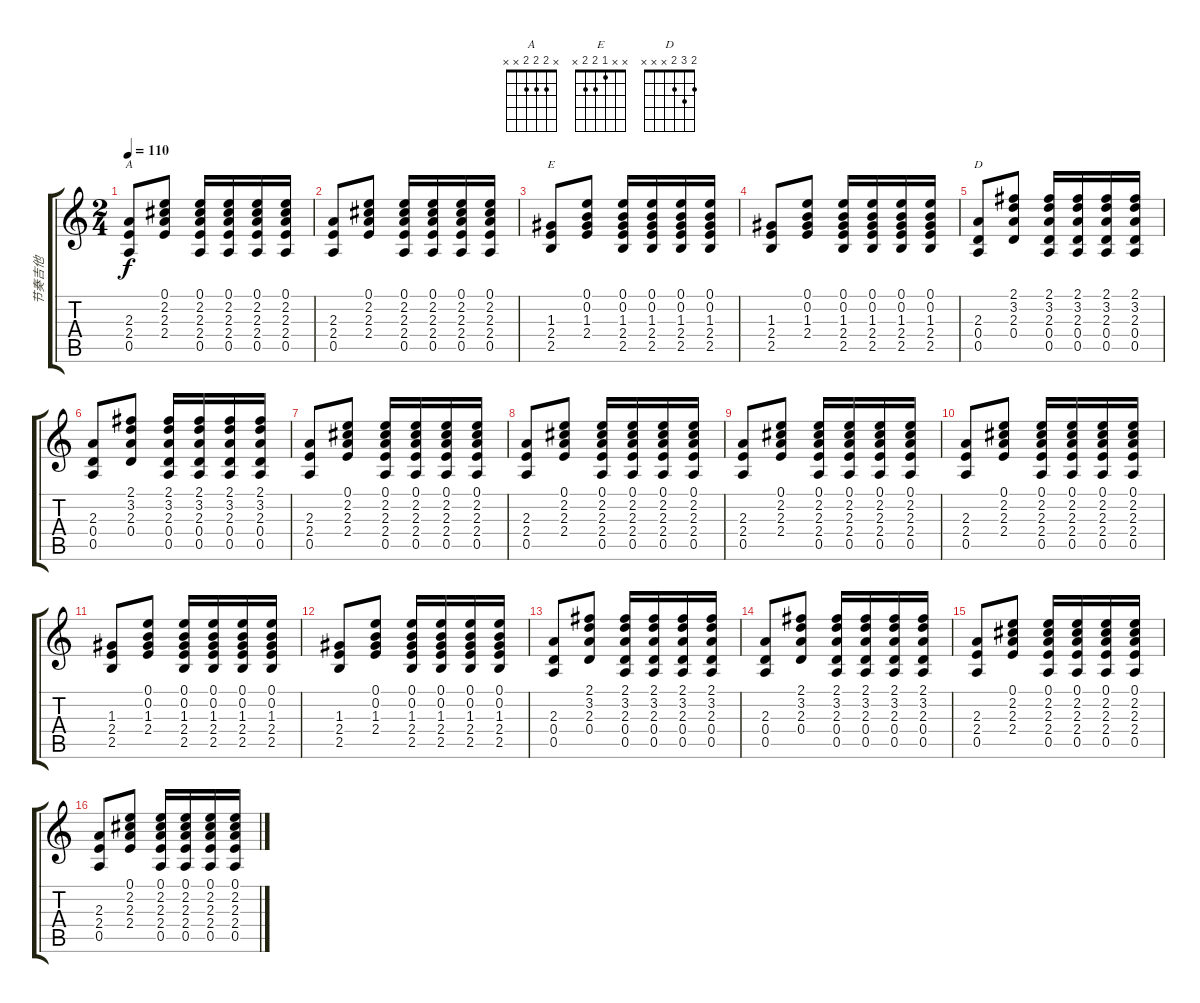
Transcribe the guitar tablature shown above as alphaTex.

\track ("节奏吉他" "节奏吉他") {instrument acousticguitarsteel}
\staff {score tabs}
\tuning (E4 B3 G3 D3 A2 E2) {hide}
\chord ("A" x 2 2 2 x x)
\chord ("E" x x 1 2 2 x)
\chord ("D" 2 3 2 x x x)
\ts (2 4)
\tempo 110
\clef g2
\ks c
(2.3 2.4 0.5).8{ch "A" dy f} (0.1 2.2 2.3 2.4).8 (0.1 2.2 2.3 2.4 0.5).16 (0.1 2.2 2.3 2.4 0.5).16 (0.1 2.2 2.3 2.4 0.5).16 (0.1 2.2 2.3 2.4 0.5).16 |
(2.3 2.4 0.5).8 (0.1 2.2 2.3 2.4).8 (0.1 2.2 2.3 2.4 0.5).16 (0.1 2.2 2.3 2.4 0.5).16 (0.1 2.2 2.3 2.4 0.5).16 (0.1 2.2 2.3 2.4 0.5).16 |
(1.3 2.4 2.5).8{ch "E"} (0.1 0.2 1.3 2.4).8 (0.1 0.2 1.3 2.4 2.5).16 (0.1 0.2 1.3 2.4 2.5).16 (0.1 0.2 1.3 2.4 2.5).16 (0.1 0.2 1.3 2.4 2.5).16 |
(1.3 2.4 2.5).8 (0.1 0.2 1.3 2.4).8 (0.1 0.2 1.3 2.4 2.5).16 (0.1 0.2 1.3 2.4 2.5).16 (0.1 0.2 1.3 2.4 2.5).16 (0.1 0.2 1.3 2.4 2.5).16 |
(2.3 0.4 0.5).8{ch "D"} (2.1 3.2 2.3 0.4).8 (2.1 3.2 2.3 0.4 0.5).16 (2.1 3.2 2.3 0.4 0.5).16 (2.1 3.2 2.3 0.4 0.5).16 (2.1 3.2 2.3 0.4 0.5).16 |
(2.3 0.4 0.5).8 (2.1 3.2 2.3 0.4).8 (2.1 3.2 2.3 0.4 0.5).16 (2.1 3.2 2.3 0.4 0.5).16 (2.1 3.2 2.3 0.4 0.5).16 (2.1 3.2 2.3 0.4 0.5).16 |
(2.3 2.4 0.5).8 (0.1 2.2 2.3 2.4).8 (0.1 2.2 2.3 2.4 0.5).16 (0.1 2.2 2.3 2.4 0.5).16 (0.1 2.2 2.3 2.4 0.5).16 (0.1 2.2 2.3 2.4 0.5).16 |
(2.3 2.4 0.5).8 (0.1 2.2 2.3 2.4).8 (0.1 2.2 2.3 2.4 0.5).16 (0.1 2.2 2.3 2.4 0.5).16 (0.1 2.2 2.3 2.4 0.5).16 (0.1 2.2 2.3 2.4 0.5).16 |
(2.3 2.4 0.5).8 (0.1 2.2 2.3 2.4).8 (0.1 2.2 2.3 2.4 0.5).16 (0.1 2.2 2.3 2.4 0.5).16 (0.1 2.2 2.3 2.4 0.5).16 (0.1 2.2 2.3 2.4 0.5).16 |
(2.3 2.4 0.5).8 (0.1 2.2 2.3 2.4).8 (0.1 2.2 2.3 2.4 0.5).16 (0.1 2.2 2.3 2.4 0.5).16 (0.1 2.2 2.3 2.4 0.5).16 (0.1 2.2 2.3 2.4 0.5).16 |
(1.3 2.4 2.5).8 (0.1 0.2 1.3 2.4).8 (0.1 0.2 1.3 2.4 2.5).16 (0.1 0.2 1.3 2.4 2.5).16 (0.1 0.2 1.3 2.4 2.5).16 (0.1 0.2 1.3 2.4 2.5).16 |
(1.3 2.4 2.5).8 (0.1 0.2 1.3 2.4).8 (0.1 0.2 1.3 2.4 2.5).16 (0.1 0.2 1.3 2.4 2.5).16 (0.1 0.2 1.3 2.4 2.5).16 (0.1 0.2 1.3 2.4 2.5).16 |
(2.3 0.4 0.5).8 (2.1 3.2 2.3 0.4).8 (2.1 3.2 2.3 0.4 0.5).16 (2.1 3.2 2.3 0.4 0.5).16 (2.1 3.2 2.3 0.4 0.5).16 (2.1 3.2 2.3 0.4 0.5).16 |
(2.3 0.4 0.5).8 (2.1 3.2 2.3 0.4).8 (2.1 3.2 2.3 0.4 0.5).16 (2.1 3.2 2.3 0.4 0.5).16 (2.1 3.2 2.3 0.4 0.5).16 (2.1 3.2 2.3 0.4 0.5).16 |
(2.3 2.4 0.5).8 (0.1 2.2 2.3 2.4).8 (0.1 2.2 2.3 2.4 0.5).16 (0.1 2.2 2.3 2.4 0.5).16 (0.1 2.2 2.3 2.4 0.5).16 (0.1 2.2 2.3 2.4 0.5).16 |
(2.3 2.4 0.5).8 (0.1 2.2 2.3 2.4).8 (0.1 2.2 2.3 2.4 0.5).16 (0.1 2.2 2.3 2.4 0.5).16 (0.1 2.2 2.3 2.4 0.5).16 (0.1 2.2 2.3 2.4 0.5).16
